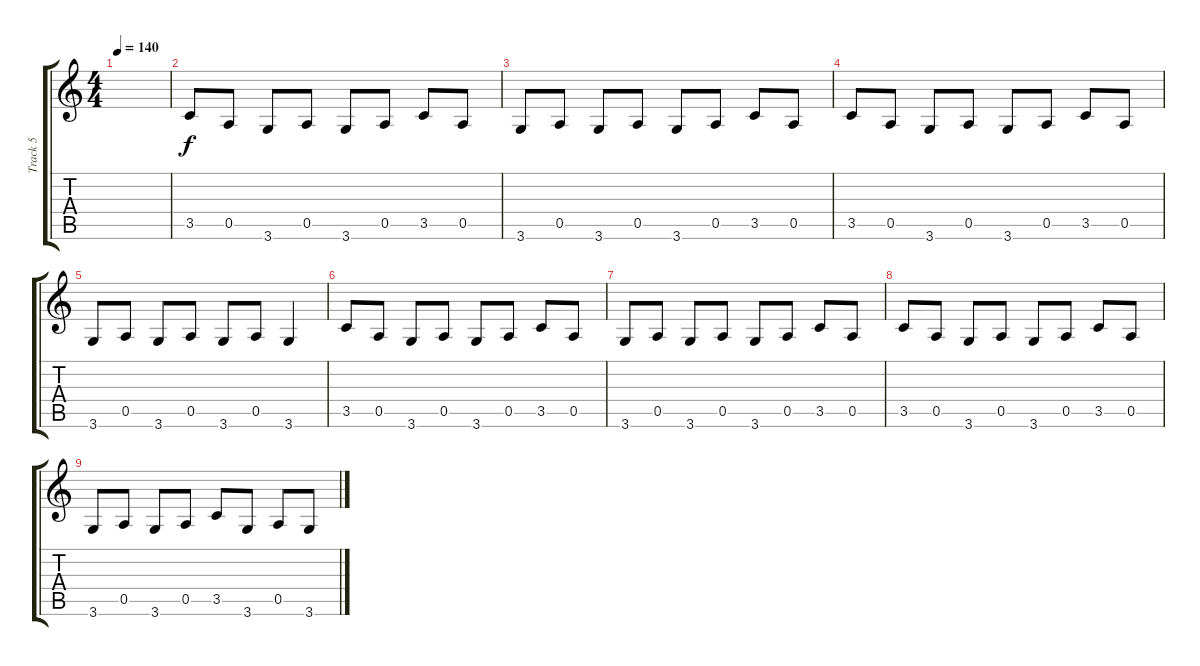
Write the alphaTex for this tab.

\track ("Track 5" "Track 5") {instrument distortionguitar}
\staff {score tabs}
\tuning (E4 B3 G3 D3 A2 E2) {hide}
\ts (4 4)
\tempo 140
\clef g2
\ks c
|
3.5.8 0.5.8 3.6.8 0.5.8 3.6.8 0.5.8 3.5.8 0.5.8 |
3.6.8 0.5.8 3.6.8 0.5.8 3.6.8 0.5.8 3.5.8 0.5.8 |
3.5.8 0.5.8 3.6.8 0.5.8 3.6.8 0.5.8 3.5.8 0.5.8 |
3.6.8 0.5.8 3.6.8 0.5.8 3.6.8 0.5.8 3.6.4 |
3.5.8 0.5.8 3.6.8 0.5.8 3.6.8 0.5.8 3.5.8 0.5.8 |
3.6.8 0.5.8 3.6.8 0.5.8 3.6.8 0.5.8 3.5.8 0.5.8 |
3.5.8 0.5.8 3.6.8 0.5.8 3.6.8 0.5.8 3.5.8 0.5.8 |
3.6.8 0.5.8 3.6.8 0.5.8 3.5.8 3.6.8 0.5.8 3.6.8
